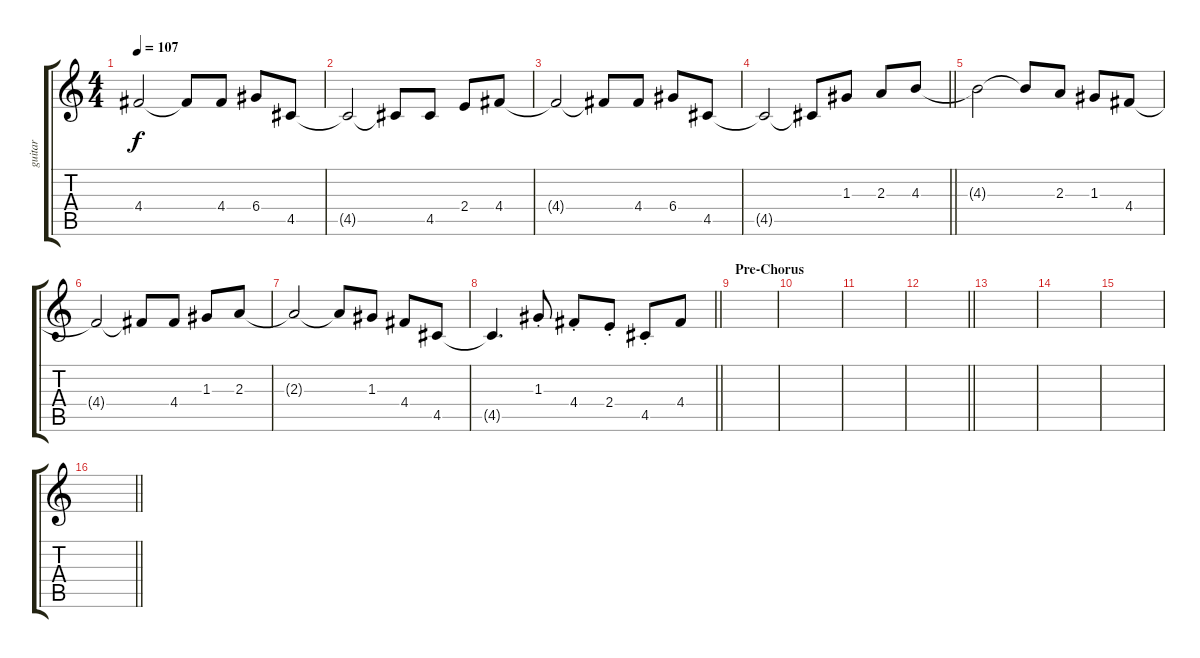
\track ("guitar" "guitar") {instrument overdrivenguitar}
\staff {score tabs}
\tuning (E4 B3 G3 D3 A2 E2) {hide}
\ts (4 4)
\tempo 107
\clef g2
\ks c
4.4{t}.2{dy f} 4.4{t}.8 4.4.8 6.4.8 4.5.8 |
4.5{t}.2 4.5{t}.8 4.5.8 2.4.8 4.4.8 |
4.4{t}.2 4.4{t}.8 4.4.8 6.4.8 4.5.8 |
\barLineRight lightlight
4.5{t}.2 4.5{t}.8 1.3.8 2.3.8 4.3.8 |
4.3{t}.2 4.3{t}.8 2.3.8 1.3.8 4.4.8 |
4.4{t}.2 4.4{t}.8 4.4.8 1.3.8 2.3.8 |
2.3{t}.2 2.3{t}.8 1.3.8 4.4.8 4.5.8 |
\barLineRight lightlight
4.5{t}.4{d} 1.3{st}.8 4.4{st}.8 2.4{st}.8 4.5{st}.8 4.4.8 |
\section ("" "Pre-Chorus")
|
|
|
\barLineRight lightlight
|
|
|
|
\barLineRight lightlight
